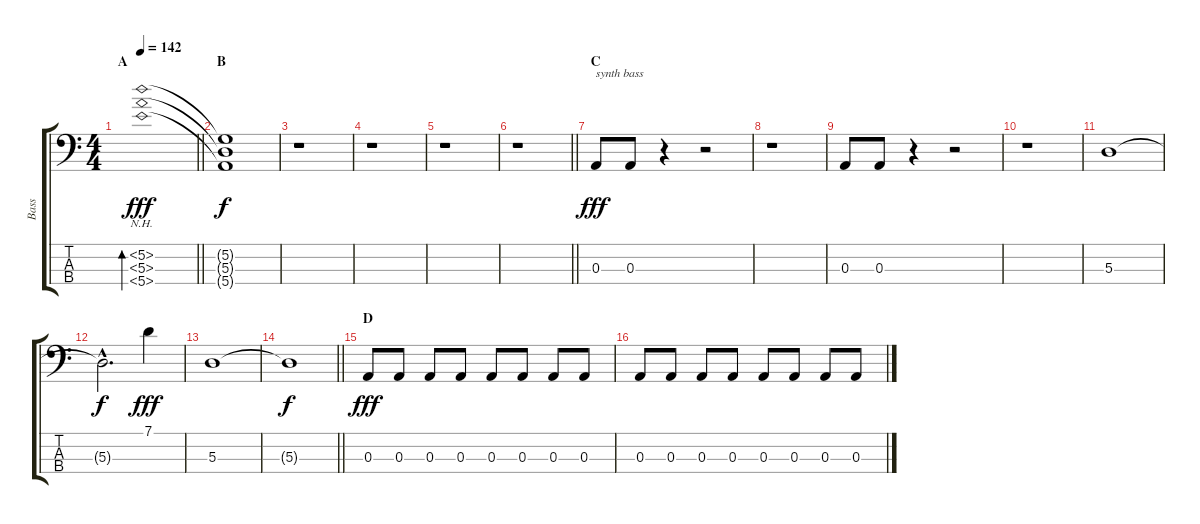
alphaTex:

\track ("Bass" "Bass") {instrument electricbassfinger}
\staff {score tabs}
\tuning (G2 D2 A1 E1) {hide}
\ts (4 4)
\section ("" "A")
\tempo 142
\clef f4
\barLineRight lightlight
\ks c
(5.2{nh} 5.3{nh} 5.4{nh}).1{bd 240 dy fff instrument electricbassfinger} |
\section ("" "B")
(5.2{t} 5.3{t} 5.4{t}).1{dy f} |
r.1 |
r.1 |
r.1 |
\barLineRight lightlight
r.1 |
\section ("" "C")
0.3.8{txt "synth bass" dy fff instrument synthbass1} 0.3.8 r.4 r.2 |
r.1 |
0.3.8 0.3.8 r.4 r.2 |
r.1 |
5.3.1 |
5.3{hac t}.2{d dy f} 7.1.4{dy fff} |
5.3.1 |
\barLineRight lightlight
5.3{t}.1{dy f} |
\section ("" "D")
0.3.8{dy fff} 0.3.8 0.3.8 0.3.8 0.3.8 0.3.8 0.3.8 0.3.8 |
0.3.8 0.3.8 0.3.8 0.3.8 0.3.8 0.3.8 0.3.8 0.3.8
